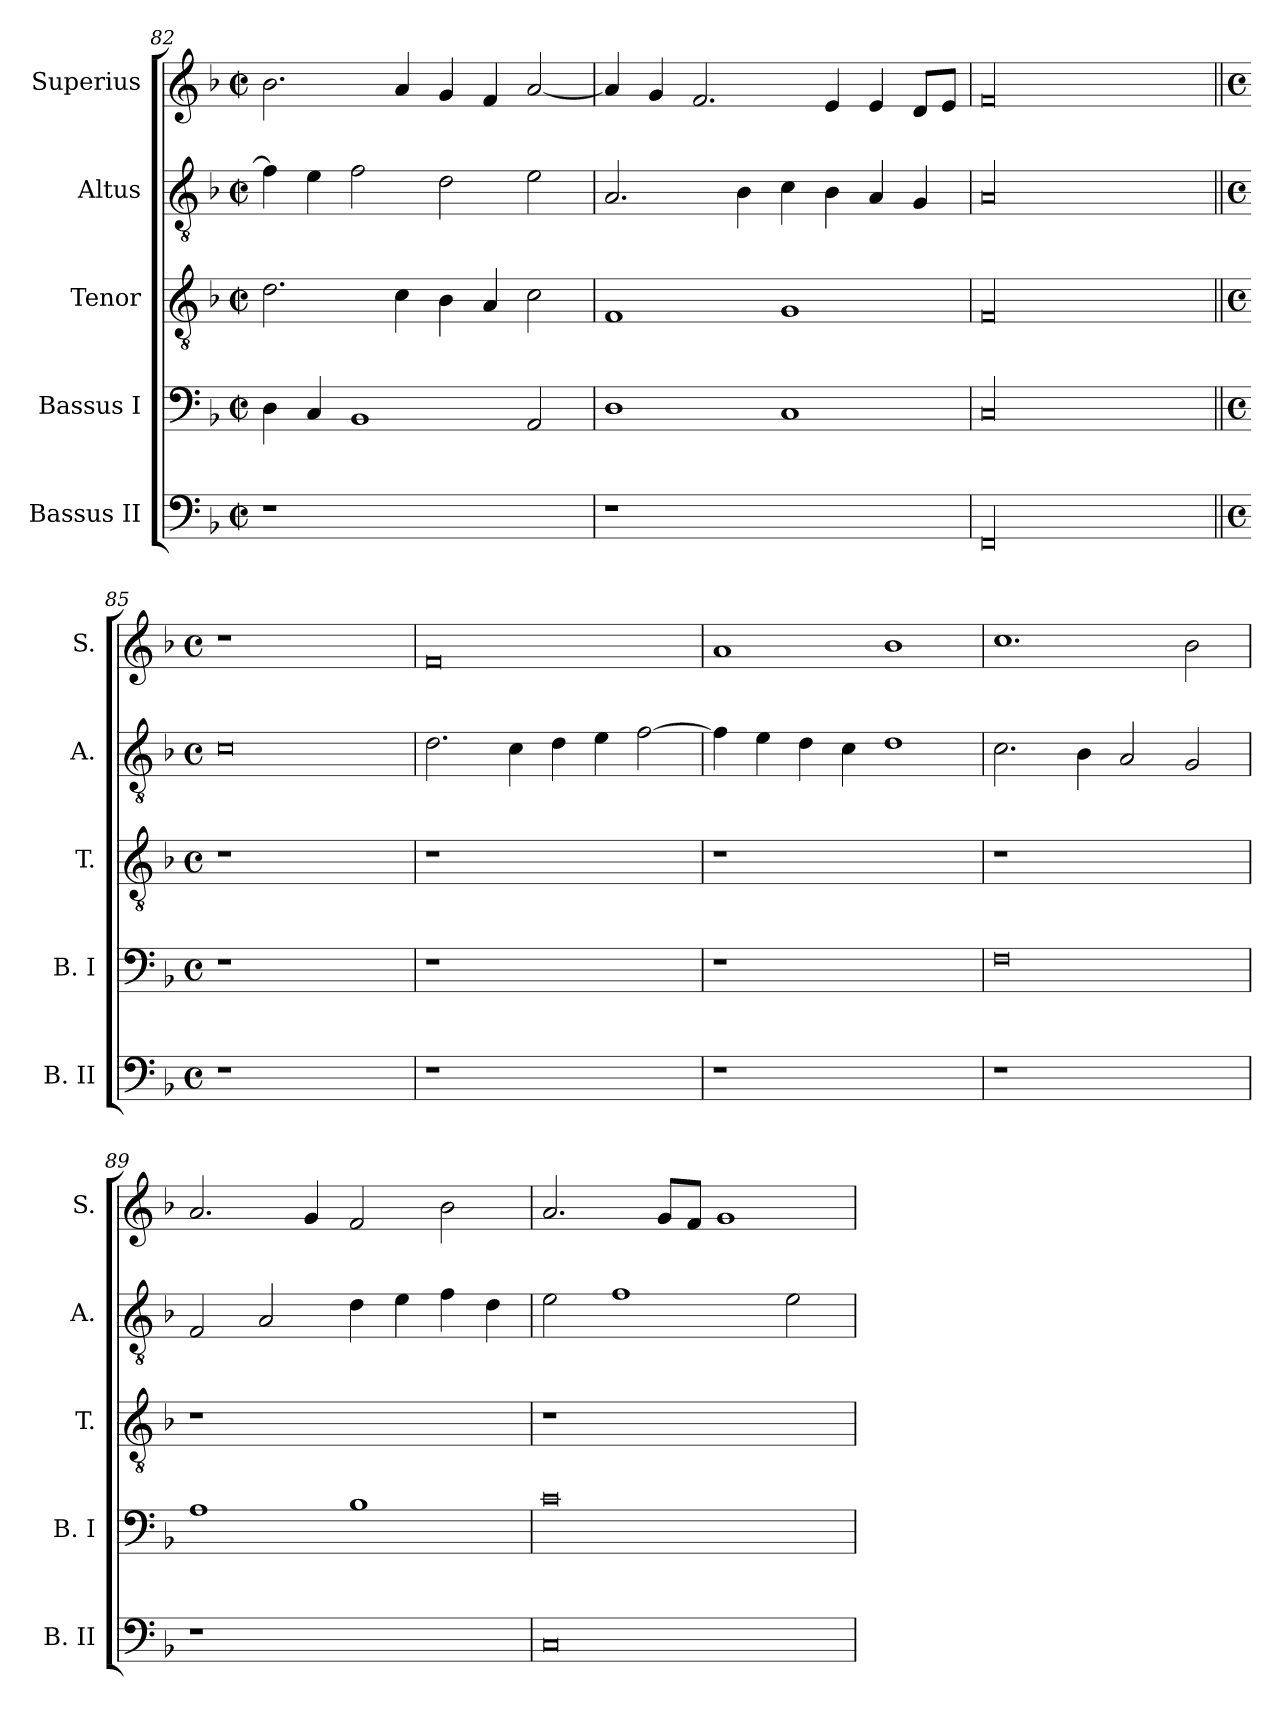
**kern	**kern	**kern	**kern	**kern
*part5	*part4	*part3	*part2	*part1
*staff5	*staff4	*staff3	*staff2	*staff1
*I"Bassus II	*I"Bassus I	*I"Tenor	*I"Altus	*I"Superius
*I'B. II	*I'B. I	*I'T.	*I'A.	*I'S.
!!LO:LB:g=z
*clefF4	*clefF4	*clefGv2	*clefGv2	*clefG2
*	*	*ITrd7c12	*ITrd7c12	*
*k[b-]	*k[b-]	*k[b-]	*k[b-]	*k[b-]
*F:	*F:	*F:	*F:	*F:
*M2/2	*M2/2	*M2/2	*M2/2	*M2/2
*met(c|)	*met(c|)	*met(c|)	*met(c|)	*met(c|)
=82	=82	=82	=82	=82
!LO:N:vis=1	!	!	!	!
1r	4Di\	2.Di\	4Fi\]	2.b-i\
.	4Ci/	.	4Ei\	.
.	1BB-i	.	2Fi\	.
.	.	4Ci\	.	4ai/
1ryy	.	4BB-i\	2Di\	4gi/
.	.	4AAi/	.	4fi/
.	2AAi/	2Ci\	2Ei\	[<2ai/
=83	=83	=83	=83	=83
!LO:N:vis=1	!	!	!	!
1r	1Di	1FFi	2.AAi/	4ai/]
.	.	.	.	4gi/
.	.	.	.	2.fi/
.	.	.	4BB-i\	.
1ryy	1Ci	1GGi	4Ci\	.
.	.	.	4BB-i\	4ei/
.	.	.	4AAi/	4ei/
.	.	.	4GGi/	8di/L
.	.	.	.	8ei/J
=84	=84	=84	=84	=84
00FFi	00Ci	00FFi	00AAi	00fi
!!LO:PB:g=z
=85||	=85||	=85||	=85||	=85||
*M4/4	*M4/4	*M4/4	*M4/4	*M4/4
*met(c)	*met(c)	*met(c)	*met(c)	*met(c)
!LO:N:vis=1	!LO:N:vis=1	!LO:N:vis=1	!	!LO:N:vis=1
1r	1r	1r	0Ci	1r
1ryy	1ryy	1ryy	.	1ryy
=86	=86	=86	=86	=86
!LO:N:vis=1	!LO:N:vis=1	!LO:N:vis=1	!	!
1r	1r	1r	2.Di\	0fi
.	.	.	4Ci\	.
1ryy	1ryy	1ryy	4Di\	.
.	.	.	4Ei\	.
.	.	.	[>2Fi\	.
=87	=87	=87	=87	=87
!LO:N:vis=1	!LO:N:vis=1	!LO:N:vis=1	!	!
1r	1r	1r	4Fi\]	1ai
.	.	.	4Ei\	.
.	.	.	4Di\	.
.	.	.	4Ci\	.
1ryy	1ryy	1ryy	1Di	1b-i
=88	=88	=88	=88	=88
!LO:N:vis=1	!	!LO:N:vis=1	!	!
1r	0Fi	1r	2.Ci\	1.cci
.	.	.	4BB-i\	.
1ryy	.	1ryy	2AAi/	.
.	.	.	2GGi/	2b-i\
=89	=89	=89	=89	=89
!LO:N:vis=1	!	!LO:N:vis=1	!	!
1r	1Ai	1r	2FFi/	2.ai/
.	.	.	2AAi/	.
.	.	.	.	4gi/
1ryy	1B-i	1ryy	4Di\	2fi/
.	.	.	4Ei\	.
.	.	.	4Fi\	2b-i\
.	.	.	4Di\	.
!!LO:LB:g=z
=90	=90	=90	=90	=90
!	!	!LO:N:vis=1	!	!
0Ci	0ci	1r	2Ei\	2.ai/
.	.	.	1Fi	.
.	.	.	.	8gi/L
.	.	.	.	8fi/J
.	.	1ryy	.	1gi
.	.	.	2Ei\	.
=	=	=	=	=
*-	*-	*-	*-	*-
